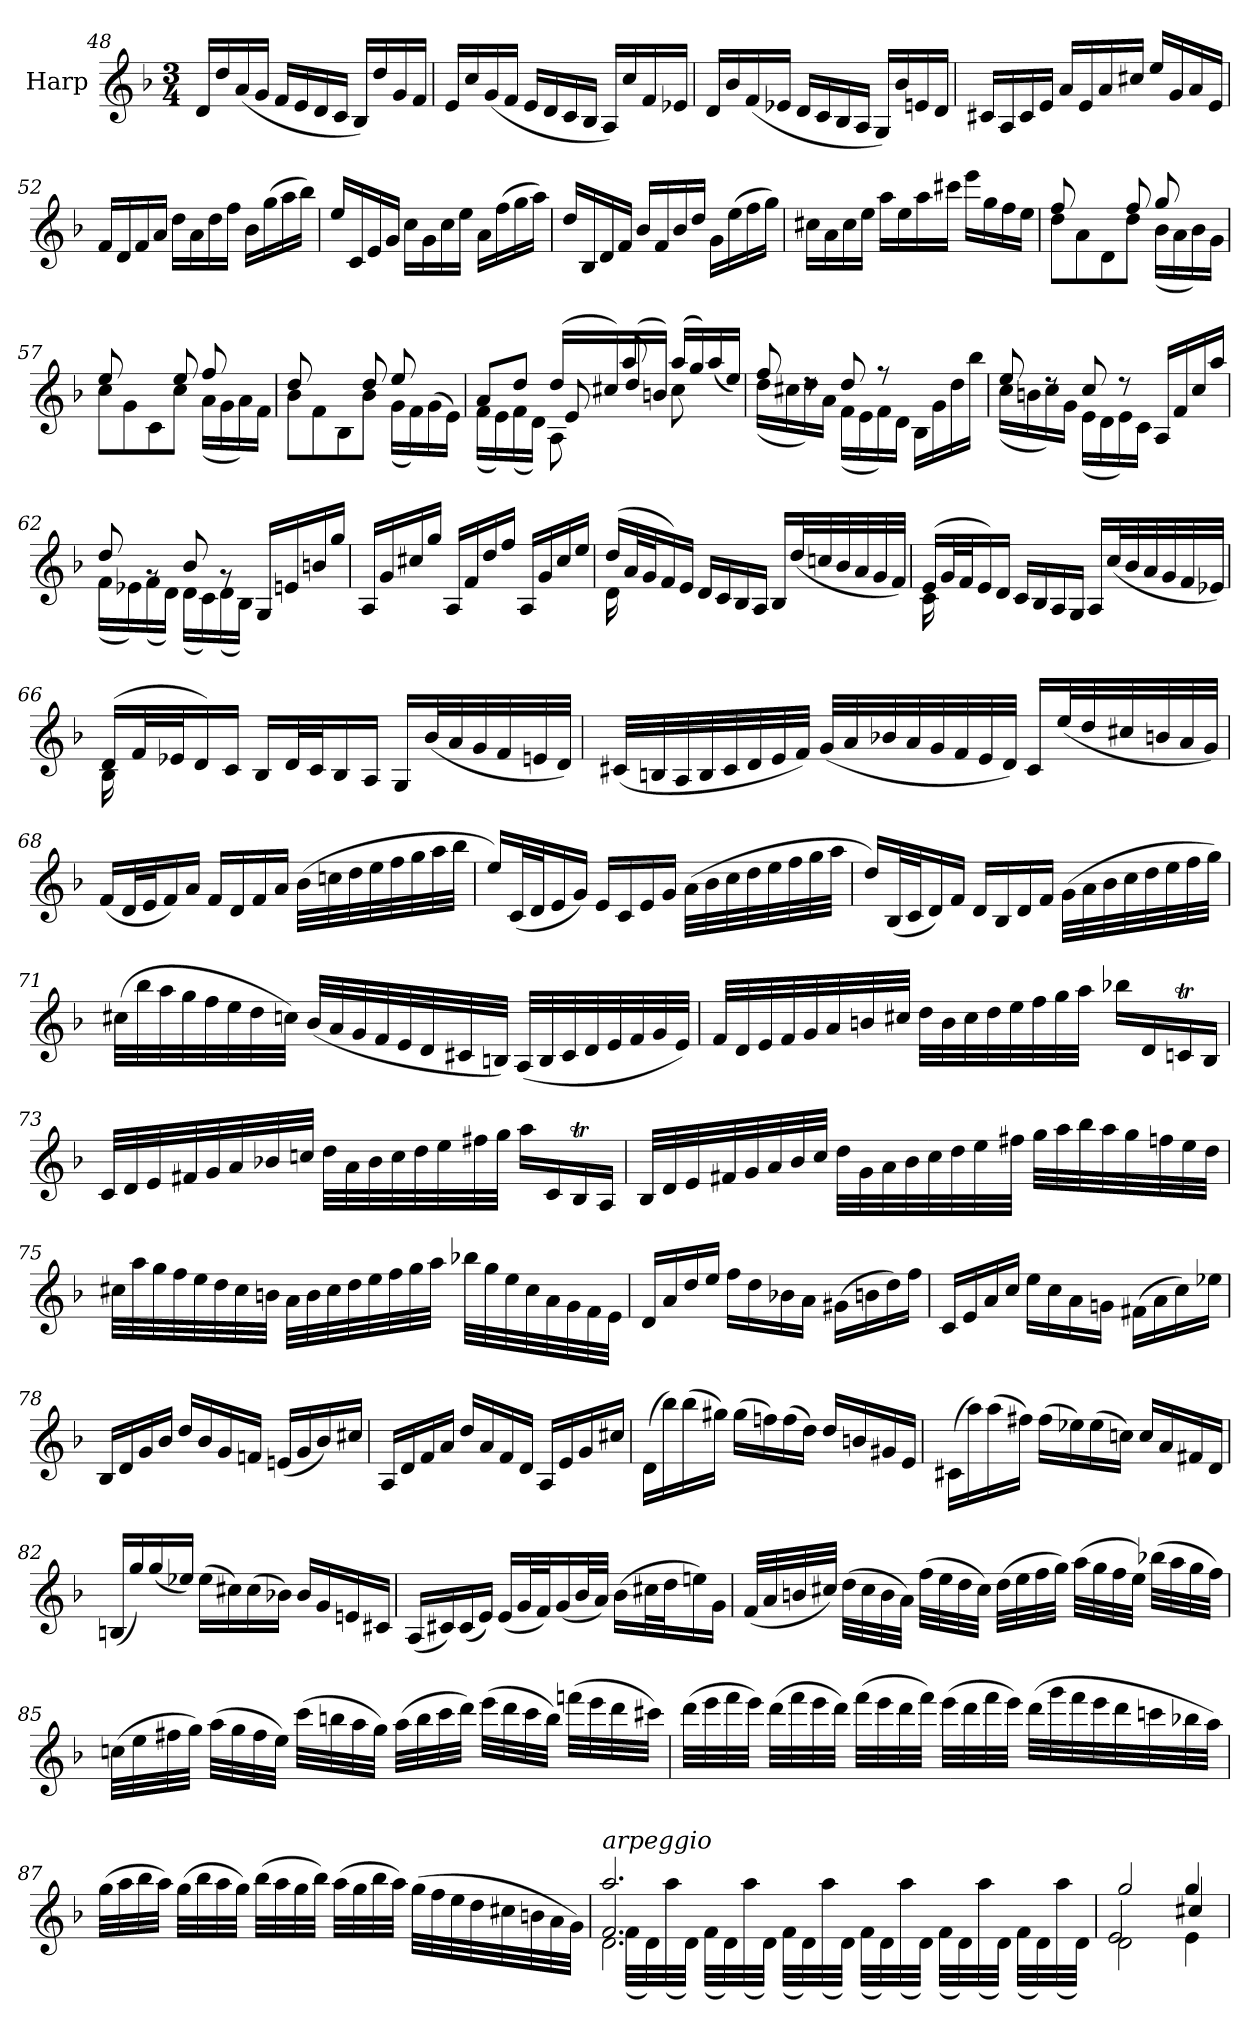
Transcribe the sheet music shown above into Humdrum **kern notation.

**kern
*part1
*staff1
*I"Harp
*I'Hrp.
*clefG2
*k[b-]
*M3/4
=48
16d/LL
16dd/
(<16a/
16g/JJ
16f/LL
16e/
16d/
16c/JJ
16B-/LL)
16dd/
16g/
16f/JJ
!!LO:LB:g=z
=49
16e/LL
16cc/
(<16g/
16f/JJ
16e/LL
16d/
16c/
16B-/JJ
16A/LL)
16cc/
16f/
16e-X/JJ
=50
16d/LL
16b-/
(<16f/
16e-X/JJ
16d/LL
16c/
16B-/
16A/JJ
16G/LL)
16b-/
16en/
16d/JJ
=51
16c#X/LL
16A/
16c#/
16e/JJ
16a/LL
16e/
16a/
16cc#X/JJ
16ee/LL
16g/
16a/
16e/JJ
!!LO:LB:g=z
=52
16f/LL
16d/
16f/
16a/JJ
16dd\LL
16a\
16dd\
16ff\JJ
16b-\LL
(>16gg\
16aa\
16bb-\JJ)
=53
16ee/LL
16c/
16e/
16g/JJ
16cc\LL
16g\
16cc\
16ee\JJ
16a\LL
(>16ff\
16gg\
16aa\JJ)
=54
16dd/LL
16B-/
16d/
16f/JJ
16b-/LL
16f/
16b-/
16dd/JJ
16g\LL
(>16ee\
16ff\
16gg\JJ)
!!LO:LB:g=z
=55
16cc#X\LL
16a\
16cc#\
16ee\JJ
16aa\LL
16ee\
16aa\
16ccc#X\JJ
16eee\LL
16gg\
16ff\
16ee\JJ
=56
*^
8ff/	8dd\L
8ryy	8a\
8ryy	8d\
8ff/	8dd\J
8gg/	(<16b-\LL
.	16a\
8ryy	16b-\)
.	16g\JJ
=57	=57
8ee/	8cc\L
8ryy	8g\
8ryy	8c\
8ee/	8cc\J
8ff/	(<16a\LL
.	16g\
8ryy	16a\)
.	16f\JJ
=58	=58
8dd/	8b-\L
8ryy	8f\
8ryy	8B-\
8dd/	8b-\J
8ee/	(<16g\LL
.	16f\)
8ryy	(<16g\
.	16e\JJ)
!!LO:LB:g=z	!!
=59	=59
*	*^
8a/L	(<16f\LL	4ryy
.	16e\)	.
8dd/J	(<16f\	.
.	16d\JJ)	.
(>16dd/LL	8A\	8e/
16cc#X/)	.	.
(>16dd/	8ryy	8aa/
16bn/JJ)	.	.
(>16aa/LL	8cc#\	4ryy
16gg/)	.	.
(>16aa/	8ryy	.
16ee/JJ)	.	.
*	*v	*v
=60	=60
8ff/	(<16dd\LL
.	16cc#X\
8rdd	16dd\)
.	16a\JJ
8dd/	(<16f\LL
.	16e\
8r	16f\)
.	16d\JJ
4ryy	16B-\LL
.	16g\
.	16dd\
.	16bb-\JJ
=61	=61
8ee/	(<16cc\LL
.	16bn\
8rdd	16cc\)
.	16g\JJ
8cc/	(<16e\LL
.	16d\
8r	16e\)
.	16c\JJ
4ryy	16A/LL
.	16f/
.	16cc/
.	16aa/JJ
!!LO:LB:g=z	!!
=62	=62
8dd/	(<16f\LL
.	16e-X\)
8rg	(<16f\
.	16d\JJ)
8b-/	(<16d\LL
.	16c\)
8rg	(<16d\
.	16B-\JJ)
4ryy	16G/LL
.	16en/
.	16bn/
.	16gg/JJ
*v	*v
=63
16A/LL
16g/
16cc#X/
16gg/JJ
16A/LL
16f/
16dd/
16ff/JJ
16A/LL
16g/
16cc#/
16ee/JJ
=64
*^
(>16dd/LL	16d\
32a/L	16ryy
32g/J	.
16f/)	8ryy
16e/JJ	.
16d/LL	4ryy
16c/	.
16B-/	.
16A/JJ	.
16B-/LL	4ryy
(<32dd/L	.
32ccn/	.
32b-/	.
32a/	.
32g/	.
32f/JJJ)	.
!!LO:LB:g=z	!!
=65	=65
(>16e/LL	16c\
32g/L	16ryy
32f/J	.
16e/)	8ryy
16d/JJ	.
16c/LL	4ryy
16B-/	.
16A/	.
16G/JJ	.
16A/LL	4ryy
(<32cc/L	.
32b-/	.
32a/	.
32g/	.
32f/	.
32e-X/JJJ)	.
=66	=66
(>16d/LL	16B-\
32f/L	16ryy
32e-X/J	.
16d/)	8ryy
16c/JJ	.
16B-/LL	4ryy
32d/L	.
32c/J	.
16B-/	.
16A/JJ	.
16G/LL	4ryy
(<32b-/L	.
32a/	.
32g/	.
32f/	.
32en/	.
32d/JJJ)	.
*v	*v
!!LO:LB:g=z
=67
(<32c#X/LLL
32Bn/
32A/
32B/
32c#/
32d/
32e/
32f/JJJ)
(<32g/LLL
32a/
32b-X/
32a/
32g/
32f/
32e/
32d/JJJ)
16c#/LL
(<32ee/L
32dd/
32cc#X/
32bn/
32a/
32g/JJJ)
=68
(<16f/LL
32d/L
32e/J
16f/)
16a/JJ
16f/LL
16d/
16f/
16a/JJ
(>32b-\LLL
32ccn\
32dd\
32ee\
32ff\
32gg\
32aa\
32bb-\JJJ
!!LO:LB:g=z
=69
16ee/LL)
(<32c/L
32d/J
16e/
16g/JJ)
16e/LL
16c/
16e/
16g/JJ
(>32a\LLL
32b-\
32cc\
32dd\
32ee\
32ff\
32gg\
32aa\JJJ
=70
16dd/LL)
(<32B-/L
32c/J
16d/)
16f/JJ
16d/LL
16B-/
16d/
16f/JJ
(>32g\LLL
32a\
32b-\
32cc\
32dd\
32ee\
32ff\
32gg\JJJ)
!!LO:LB:g=z
=71
(>32cc#X\LLL
32bb-\
32aa\
32gg\
32ff\
32ee\
32dd\
32ccn\JJJ)
(<32b-/LLL
32a/
32g/
32f/
32e/
32d/
32c#X/
32Bn/JJJ)
(<32A/LLL
32B/
32c#/
32d/
32e/
32f/
32g/
32e/JJJ)
!!LO:LB:g=z
=72
32f/LLL
32d/
32e/
32f/
32g/
32a/
32bn/
32cc#X/JJJ
32dd\LLL
32b\
32cc#\
32dd\
32ee\
32ff\
32gg\
32aa\JJJ
16bb-X\LL
16d/
16cnT/
16B-/JJ
=73
32c/LLL
32d/
32e/
32f#X/
32g/
32a/
32b-X/
32ccn/JJJ
32dd\LLL
32a\
32b-\
32cc\
32dd\
32ee\
32ff#X\
32gg\JJJ
16aa\LL
16c/
16B-T/
16A/JJ
!!LO:PB:g=z
=74
32B-/LLL
32d/
32e/
32f#X/
32g/
32a/
32b-/
32cc/JJJ
32dd\LLL
32g\
32a\
32b-\
32cc\
32dd\
32ee\
32ff#X\JJJ
32gg\LLL
32aa\
32bb-\
32aa\
32gg\
32ffn\
32ee\
32dd\JJJ
!!LO:LB:g=z
=75
32cc#X\LLL
32aa\
32gg\
32ff\
32ee\
32dd\
32cc#\
32bn\JJJ
32a\LLL
32b\
32cc#\
32dd\
32ee\
32ff\
32gg\
32aa\JJJ
32bb-X\LLL
32gg\
32ee\
32cc#\
32a\
32g\
32f\
32e\JJJ
=76
16d/LL
16a/
16dd/
16ee/JJ
16ff\LL
16dd\
16b-X\
16a\JJ
(>16g#X\LL
16bn\
16dd\)
16ff\JJ
!!LO:LB:g=z
=77
16c/LL
16e/
16a/
16cc/JJ
16ee\LL
16cc\
16a\
16gn\JJ
(>16f#X\LL
16a\
16cc\)
16ee-X\JJ
=78
16B-/LL
16d/
16g/
16b-/JJ
16dd/LL
16b-/
16g/
16fn/JJ
(<16en/LL
16g/
16b-/)
16cc#X/JJ
=79
16A/LL
16d/
16f/
16a/JJ
16dd/LL
16a/
16f/
16d/JJ
16A/LL
16e/
16g/
16cc#X/JJ
!!LO:LB:g=z
=80
(>16d\LL
16bb-\)
(>16bb-\
16gg#X\JJ)
(>16gg#\LL
16ffn\)
(>16ff\
16dd\JJ)
16dd/LL
16bn/
16g#X/
16e/JJ
=81
(>16c#X\LL
16aa\)
(>16aa\
16ff#X\JJ)
(>16ff#\LL
16ee-X\)
(>16ee-\
16ccn\JJ)
16cc/LL
16a/
16f#X/
16d/JJ
=82
(<16Bn/LL
16gg/)
(<16gg/
16ee-X/JJ)
(>16ee-\LL
16cc#X\)
(>16cc#\
16b-X\JJ)
16b-/LL
16g/
16en/
16c#X/JJ
!!LO:LB:g=z
=83
(<16A/LL
16c#X/)
(<16c#/
16e/JJ)
(<16e/LL
32g/L
32f/J)
(<16g/
32b-/L
32a/JJJ)
(>16b-\LL
32cc#X\L
32dd\J
16een\)
16g\JJ
=84
(<32f/LLL
32a/
32bn/
32cc#X/JJJ)
(>32dd\LLL
32cc#\
32b\
32a\JJJ)
(>32ff\LLL
32ee\
32dd\
32cc#\JJJ)
(>32dd\LLL
32ee\
32ff\
32gg\JJJ)
(>32aa\LLL
32gg\
32ff\
32ee\JJJ)
(>32bb-X\LLL
32aa\
32gg\
32ff\JJJ)
!!LO:LB:g=z
=85
(>32ccn\LLL
32ee\
32ff#X\
32gg\JJJ)
(>32aa\LLL
32gg\
32ff#\
32ee\JJJ)
(>32ccc\LLL
32bbn\
32aa\
32gg\JJJ)
(>32aa\LLL
32bb\
32ccc\
32ddd\JJJ)
(>32eee\LLL
32ddd\
32ccc\
32bb\JJJ)
(>32fffn\LLL
32eee\
32ddd\
32ccc#X\JJJ)
!!LO:LB:g=z
=86
(>32ddd\LLL
32eee\
32fff\
32eee\JJJ)
(>32ddd\LLL
32fff\
32eee\
32ddd\JJJ)
(>32fff\LLL
32eee\
32ddd\
32fff\JJJ)
(>32eee\LLL
32ddd\
32fff\
32eee\JJJ)
(>32ddd\LLL
32ggg\
32fff\
32eee\
32ddd\
32cccn\
32bb-X\
32aa\JJJ)
!!LO:LB:g=z
=87
(>32gg\LLL
32aa\
32bb-\
32aa\JJJ)
(>32gg\LLL
32bb-\
32aa\
32gg\JJJ)
(>32bb-\LLL
32aa\
32gg\
32bb-\JJJ)
(>32aa\LLL
32gg\
32bb-\
32aa\JJJ)
(>32gg\LLL
32ff\
32ee\
32dd\
32cc#X\
32bn\
32a\
32g\JJJ)
!!LO:LB:g=z
=88
*^
*	*^
*	*	*^
!LO:TX:a:i:t=arpeggio	!	!	!
2.aa/	2.f/	2.d\	(<32f\LLL
.	.	.	32d\)
.	.	.	(<32aa\
.	.	.	32d\JJJ)
.	.	.	(<32f\LLL
.	.	.	32d\)
.	.	.	(<32aa\
.	.	.	32d\JJJ)
.	.	.	(<32f\LLL
.	.	.	32d\)
.	.	.	(<32aa\
.	.	.	32d\JJJ)
.	.	.	(<32f\LLL
.	.	.	32d\)
.	.	.	(<32aa\
.	.	.	32d\JJJ)
.	.	.	(<32f\LLL
.	.	.	32d\)
.	.	.	(<32aa\
.	.	.	32d\JJJ)
.	.	.	(<32f\LLL
.	.	.	32d\)
.	.	.	(<32aa\
.	.	.	32d\JJJ)
*	*	*v	*v
=89	=89	=89
2gg/	2d\	2e/
4gg/	4e\	4cc#X/
*v	*v	*v
=
*-
